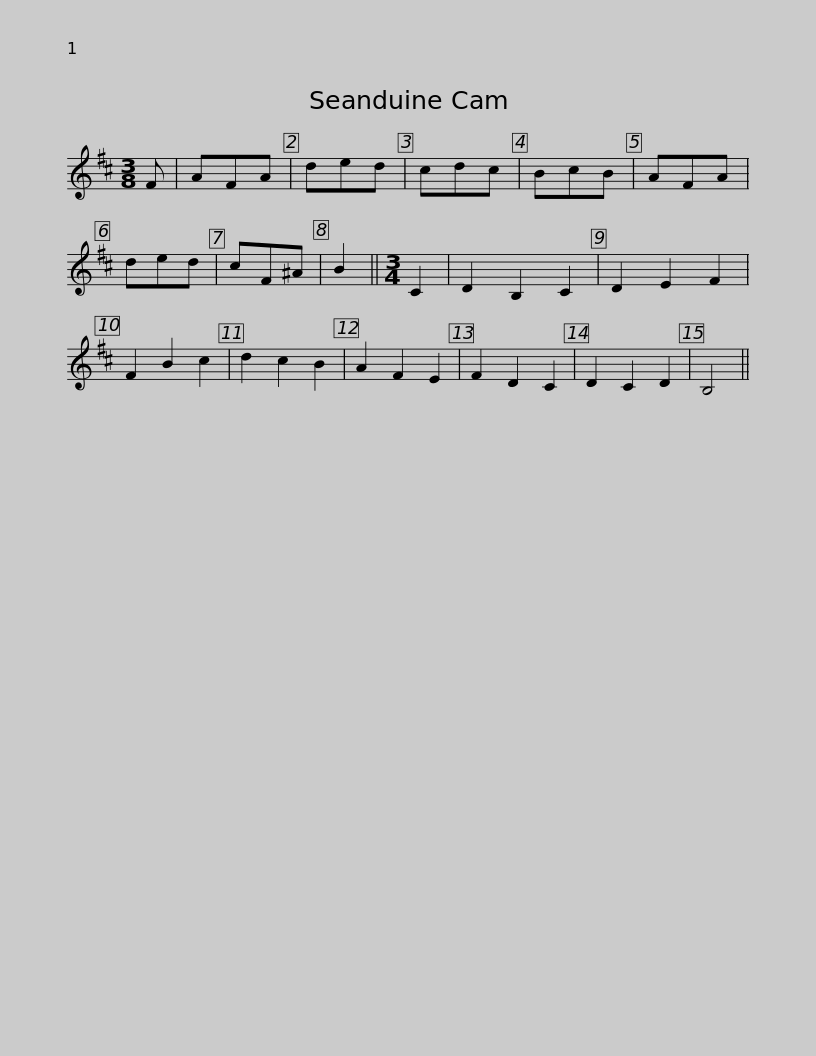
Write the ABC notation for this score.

X:1
L:1/8
M:3/8
I:linebreak $
K:D
V:1 treble
V:1
 F | AFA | ded | cdc | BcB | %5
 AFA | ded | cF^A | B2 ||[M:3/4] C2 | %10
 D2 B,2 C2 | D2 E2 F2 | F2 B2 c2 | d2 c2 B2 |$ A2 F2 E2 | %15
 F2 D2 C2 | D2 C2 D2 | B,4 || %18
